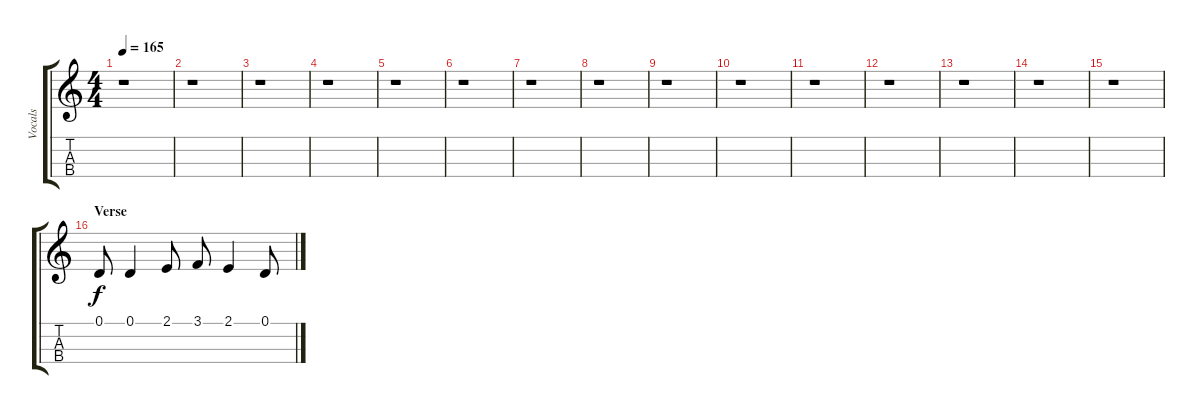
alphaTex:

\track ("Vocals" "Vocals") {instrument lead6voice}
\staff {score tabs}
\tuning (D4 A3 F3 C3) {hide}
\ts (4 4)
\tempo 165
\clef g2
\ks c
r.1{dy f} |
r.1 |
r.1 |
r.1 |
r.1 |
r.1 |
r.1 |
r.1 |
r.1 |
r.1 |
r.1 |
r.1 |
r.1 |
r.1 |
r.1 |
\section ("" "Verse")
0.1.8 0.1.4 2.1.8 3.1.8 2.1.4 0.1.8
